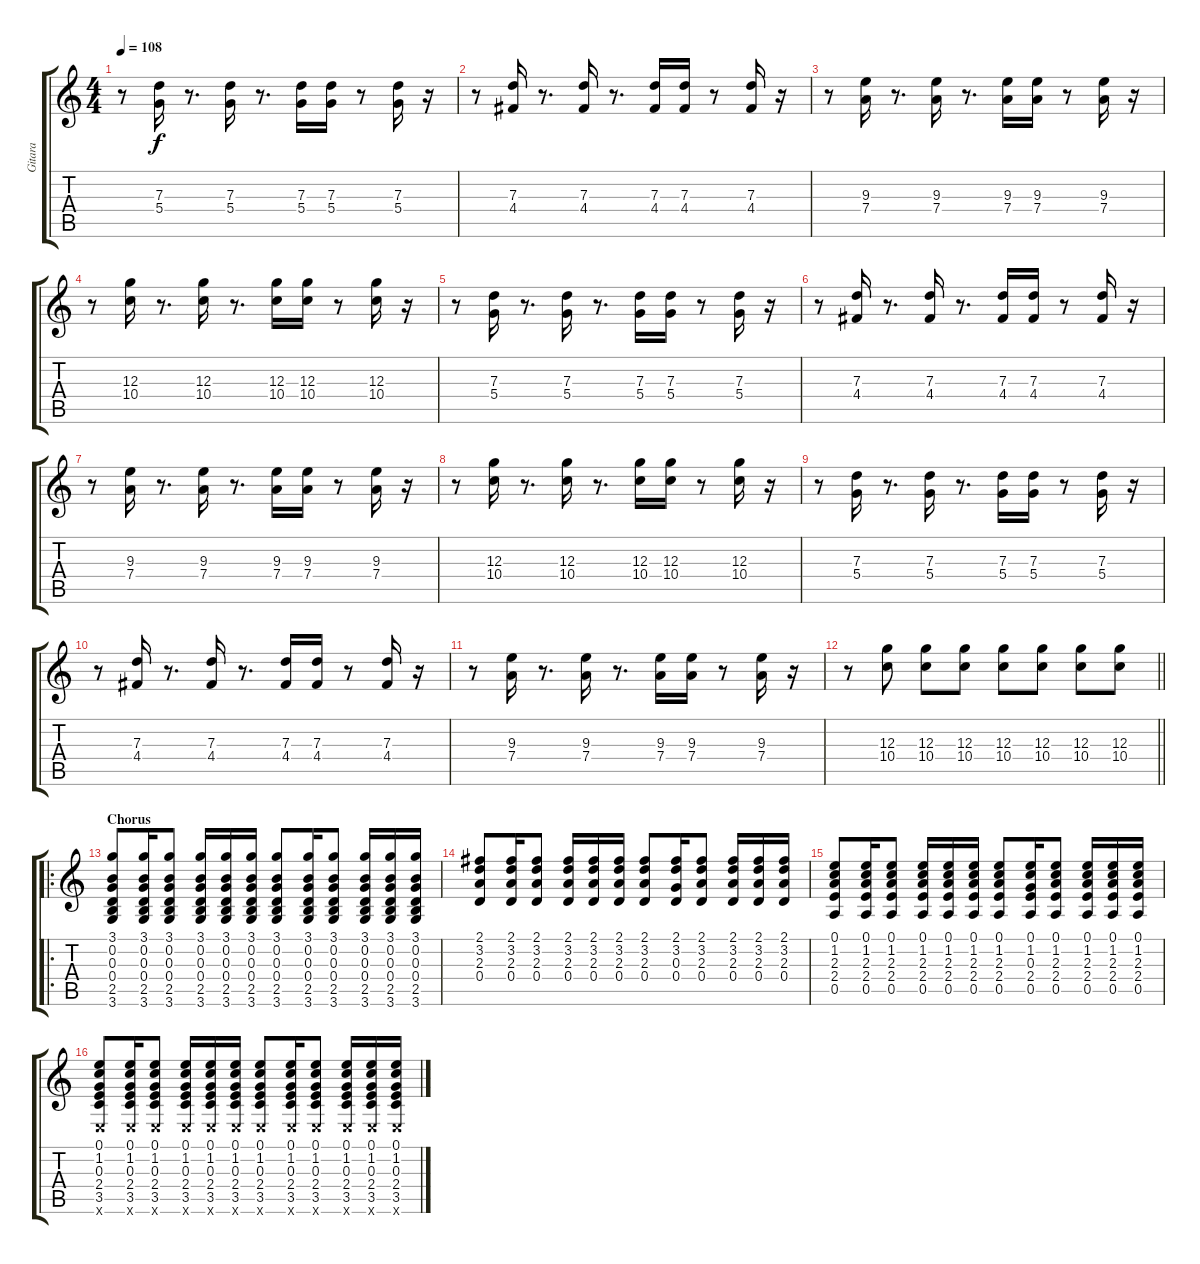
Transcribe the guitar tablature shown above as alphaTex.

\track ("Gitara" "Gitara") {instrument acousticguitarsteel}
\staff {score tabs}
\tuning (E4 B3 G3 D3 A2 E2) {hide}
\ts (4 4)
\tempo 108
\clef g2
\ks c
r.8{dy f} (7.3 5.4).16 r.8{d} (7.3 5.4).16 r.8{d} (7.3 5.4).16 (7.3 5.4).16 r.8 (7.3 5.4).16 r.16 |
r.8 (7.3 4.4).16 r.8{d} (7.3 4.4).16 r.8{d} (7.3 4.4).16 (7.3 4.4).16 r.8 (7.3 4.4).16 r.16 |
r.8 (9.3 7.4).16 r.8{d} (9.3 7.4).16 r.8{d} (9.3 7.4).16 (9.3 7.4).16 r.8 (9.3 7.4).16 r.16 |
r.8 (12.3 10.4).16 r.8{d} (12.3 10.4).16 r.8{d} (12.3 10.4).16 (12.3 10.4).16 r.8 (12.3 10.4).16 r.16 |
r.8 (7.3 5.4).16 r.8{d} (7.3 5.4).16 r.8{d} (7.3 5.4).16 (7.3 5.4).16 r.8 (7.3 5.4).16 r.16 |
r.8 (7.3 4.4).16 r.8{d} (7.3 4.4).16 r.8{d} (7.3 4.4).16 (7.3 4.4).16 r.8 (7.3 4.4).16 r.16 |
r.8 (9.3 7.4).16 r.8{d} (9.3 7.4).16 r.8{d} (9.3 7.4).16 (9.3 7.4).16 r.8 (9.3 7.4).16 r.16 |
r.8 (12.3 10.4).16 r.8{d} (12.3 10.4).16 r.8{d} (12.3 10.4).16 (12.3 10.4).16 r.8 (12.3 10.4).16 r.16 |
r.8 (7.3 5.4).16 r.8{d} (7.3 5.4).16 r.8{d} (7.3 5.4).16 (7.3 5.4).16 r.8 (7.3 5.4).16 r.16 |
r.8 (7.3 4.4).16 r.8{d} (7.3 4.4).16 r.8{d} (7.3 4.4).16 (7.3 4.4).16 r.8 (7.3 4.4).16 r.16 |
r.8 (9.3 7.4).16 r.8{d} (9.3 7.4).16 r.8{d} (9.3 7.4).16 (9.3 7.4).16 r.8 (9.3 7.4).16 r.16 |
\barLineRight lightlight
r.8 (12.3 10.4).8 (12.3 10.4).8 (12.3 10.4).8 (12.3 10.4).8 (12.3 10.4).8 (12.3 10.4).8 (12.3 10.4).8 |
\ro
\section ("" "Chorus")
(3.1 0.2 0.3 0.4 2.5 3.6).8 (3.1 0.2 0.3 0.4 2.5 3.6).16 (3.1 0.2 0.3 0.4 2.5 3.6).8 (3.1 0.2 0.3 0.4 2.5 3.6).16 (3.1 0.2 0.3 0.4 2.5 3.6).16 (3.1 0.2 0.3 0.4 2.5 3.6).16 (3.1 0.2 0.3 0.4 2.5 3.6).8 (3.1 0.2 0.3 0.4 2.5 3.6).16 (3.1 0.2 0.3 0.4 2.5 3.6).8 (3.1 0.2 0.3 0.4 2.5 3.6).16 (3.1 0.2 0.3 0.4 2.5 3.6).16 (3.1 0.2 0.3 0.4 2.5 3.6).16 |
(2.1 3.2 2.3 0.4).8 (2.1 3.2 2.3 0.4).16 (2.1 3.2 2.3 0.4).8 (2.1 3.2 2.3 0.4).16 (2.1 3.2 2.3 0.4).16 (2.1 3.2 2.3 0.4).16 (2.1 3.2 2.3 0.4).8 (2.1 3.2 0.3 0.4).16 (2.1 3.2 2.3 0.4).8 (2.1 3.2 2.3 0.4).16 (2.1 3.2 2.3 0.4).16 (2.1 3.2 2.3 0.4).16 |
(0.1 1.2 2.3 2.4 0.5).8 (0.1 1.2 2.3 2.4 0.5).16 (0.1 1.2 2.3 2.4 0.5).8 (0.1 1.2 2.3 2.4 0.5).16 (0.1 1.2 2.3 2.4 0.5).16 (0.1 1.2 2.3 2.4 0.5).16 (0.1 1.2 2.3 2.4 0.5).8 (0.1 1.2 0.3 2.4 0.5).16 (0.1 1.2 2.3 2.4 0.5).8 (0.1 1.2 2.3 2.4 0.5).16 (0.1 1.2 2.3 2.4 0.5).16 (0.1 1.2 2.3 2.4 0.5).16 |
(0.1 1.2 0.3 2.4 3.5 0.6{x}).8 (0.1 1.2 0.3 2.4 3.5 0.6{x}).16 (0.1 1.2 0.3 2.4 3.5 0.6{x}).8 (0.1 1.2 0.3 2.4 3.5 0.6{x}).16 (0.1 1.2 0.3 2.4 3.5 0.6{x}).16 (0.1 1.2 0.3 2.4 3.5 0.6{x}).16 (0.1 1.2 0.3 2.4 3.5 0.6{x}).8 (0.1 1.2 0.3 2.4 3.5 0.6{x}).16 (0.1 1.2 0.3 2.4 3.5 0.6{x}).8 (0.1 1.2 0.3 2.4 3.5 0.6{x}).16 (0.1 1.2 0.3 2.4 3.5 0.6{x}).16 (0.1 1.2 0.3 2.4 3.5 0.6{x}).16
